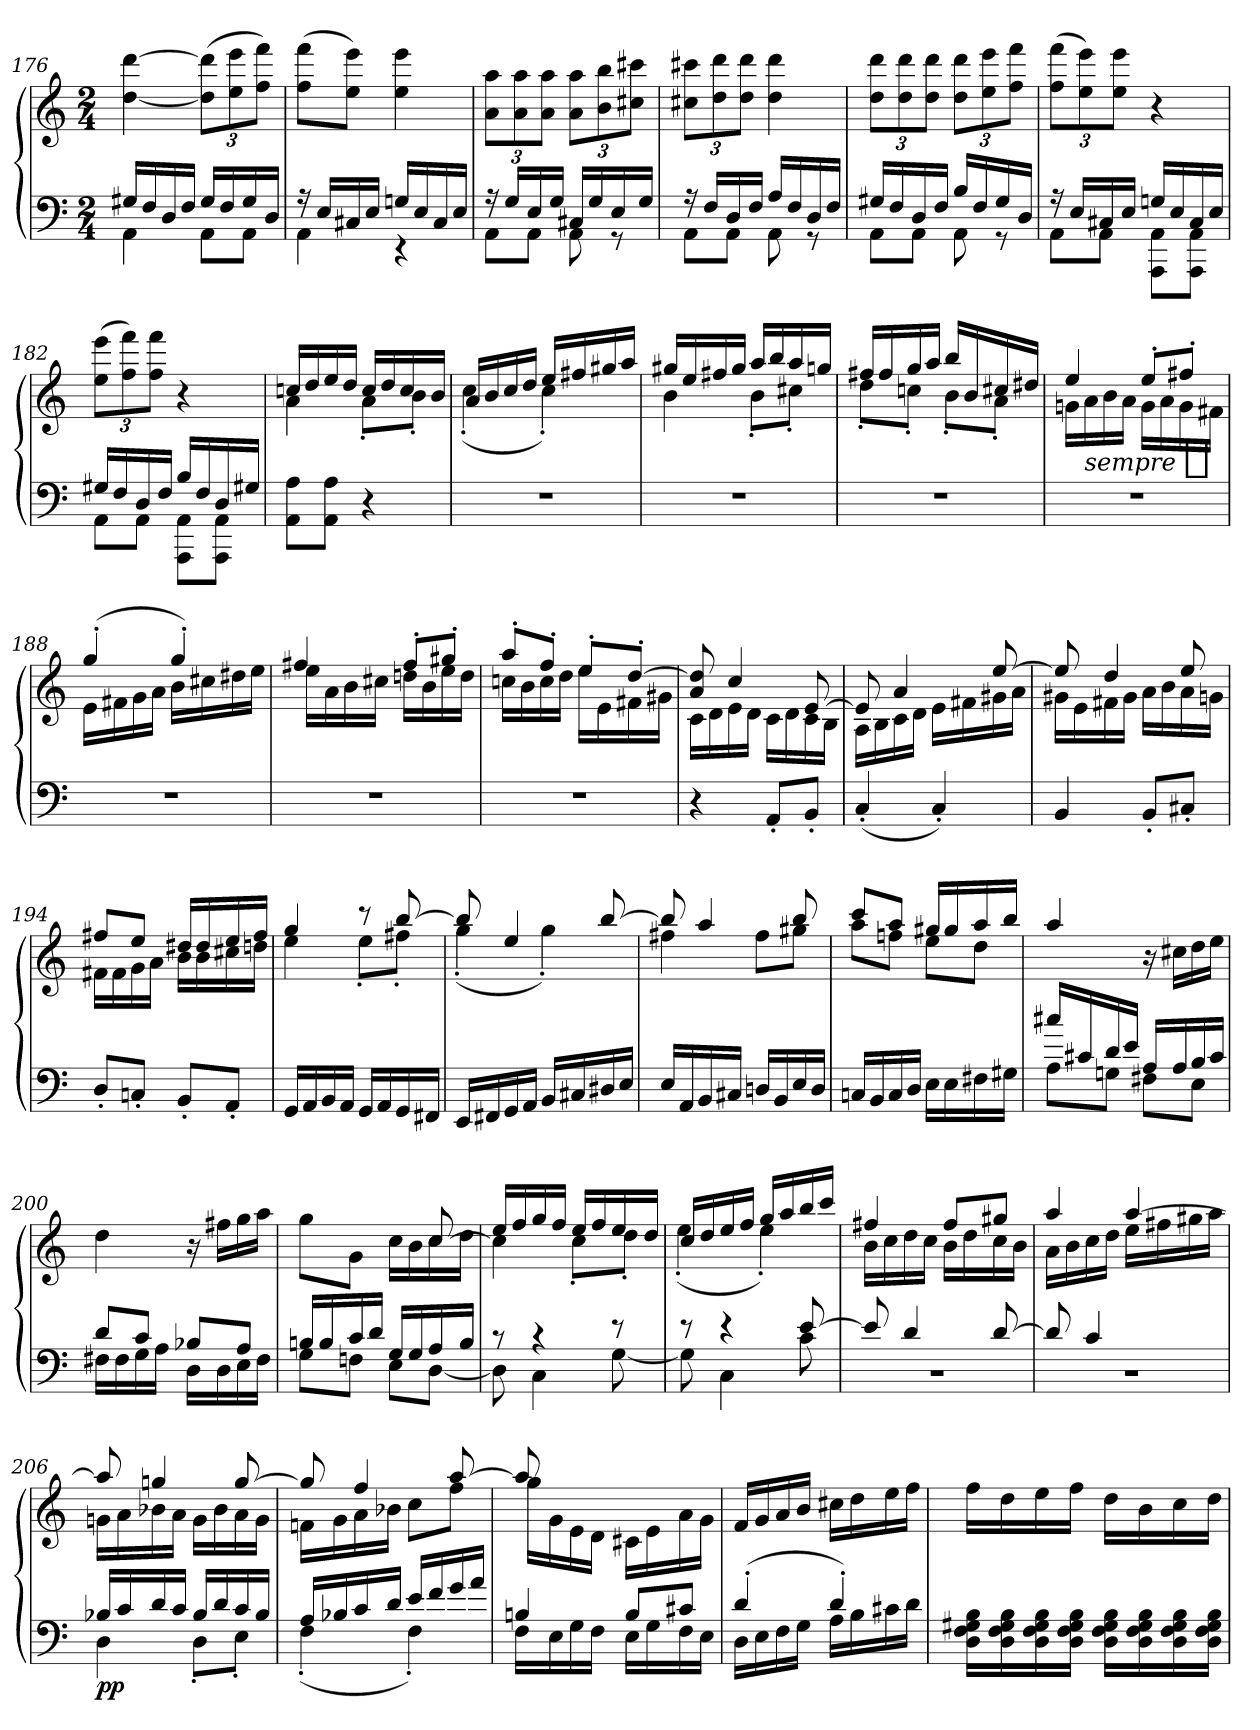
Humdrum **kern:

**kern	**kern	**dynam
*part1	*part1	*part1
*staff2	*staff1	*staff1/2
*clefF4	*clefG2	*
*k[]	*k[]	*
*M2/4	*M2/4	*
=176	=176	=176
*^	*	*
16G#X/LL	4AA\	[4dd\ [4ddd\	.
16F/	.	.	.
16D/	.	.	.
16F/JJ	.	.	.
*	*	*Xbrackettup	*
16G#/LL	8AA\L	(>12dd]\ 12ddd]\L	.
16F/	.	.	.
.	.	12ee\ 12eee\	.
16G#/	8AA\J	.	.
.	.	12ff\ 12fff\J)	.
16D/JJ	.	.	.
=177	=177	=177	=177
16r	4AA\	(>8ff\ 8fff\L	.
16E/LL	.	.	.
16C#X/	.	8ee\ 8eee\J)	.
16E/JJ	.	.	.
16Gn/LL	4r	4ee\ 4eee\	.
16E/	.	.	.
16C#/	.	.	.
16E/JJ	.	.	.
=178	=178	=178	=178
!	!	!	!LO:DY:b
16r	8AA\L	12a\ 12aa\L	cresc.
16G/LL	.	.	.
.	.	12a\ 12aa\	.
16E/	8AA\J	.	.
.	.	12a\ 12aa\J	.
16G/JJ	.	.	.
16C#X/LL	8AA\	12a\ 12aa\L	.
16G/	.	.	.
.	.	12b\ 12bb\	.
16E/	8r	.	.
.	.	12cc#X\ 12ccc#X\J	.
16G/JJ	.	.	.
=179	=179	=179	=179
16r	8AA\L	12cc#X\ 12ccc#X\L	.
16F/LL	.	.	.
.	.	12dd\ 12ddd\	.
16D/	8AA\J	.	.
.	.	12dd\ 12ddd\J	.
16F/JJ	.	.	.
16A/LL	8AA\	4dd\ 4ddd\	.
16F/	.	.	.
16D/	8r	.	.
16F/JJ	.	.	.
=180	=180	=180	=180
16G#X/LL	8AA\L	12dd\ 12ddd\L	.
16F/	.	.	.
.	.	12dd\ 12ddd\	.
16D/	8AA\J	.	.
.	.	12dd\ 12ddd\J	.
16F/JJ	.	.	.
16B/LL	8AA\	12dd\ 12ddd\L	.
16F/	.	.	.
.	.	12ee\ 12eee\	.
16G#/	8r	.	.
.	.	12ff\ 12fff\J	.
16D/JJ	.	.	.
=181	=181	=181	=181
!	!	!	!LO:DY:b
16r	8AA\L	(>12ff\ 12fff\L	dim.
16E/LL	.	.	.
.	.	12ee\ 12eee\)	.
16C#X/	8AA\J	.	.
.	.	12ee\ 12eee\J	.
16E/JJ	.	.	.
16Gn/LL	8AAA\ 8AA\L	4r	.
16E/	.	.	.
16C#/	8AAA\ 8AA\J	.	.
16E/JJ	.	.	.
=182	=182	=182	=182
16G#X/LL	8AA\L	(>12ee\ 12eee\L	.
16F/	.	.	.
.	.	12ff\ 12fff\)	.
16D/	8AA\J	.	.
.	.	12ff\ 12fff\J	.
16F/JJ	.	.	.
16B/LL	8AAA\ 8AA\L	4r	.
16F/	.	.	.
16D/	8AAA\ 8AA\J	.	.
16G#X/JJ	.	.	.
*v	*v	*	*
=183	=183	=183
*	*^	*
8AA\ 8A\L	16ccn/LL	4a\	.
.	16dd/	.	.
8AA\ 8A\J	16ee/	.	.
.	16dd/JJ	.	.
4r	16cc/LL	8a'\L	.
.	16dd/	.	.
.	16cc/	8b'\J	.
.	16b/JJ	.	.
=184	=184	=184	=184
2r	16a/LL	(<4cc'\	.
.	16b/	.	.
.	16cc/	.	.
.	16dd/JJ	.	.
.	16ee/LL	4cc'\)	.
.	16ff#X/	.	.
.	16gg#X/	.	.
.	16aa/JJ	.	.
=185	=185	=185	=185
2r	16gg#X/LL	4b\	.
.	16ee/	.	.
.	16ff#X/	.	.
.	16gg#/JJ	.	.
.	16aa/LL	8b'\L	.
.	16bb/	.	.
.	16aa/	8cc#X'\J	.
.	16ggn/JJ	.	.
=186	=186	=186	=186
2r	16ff#X/LL	8dd'\L	.
.	16ff#/	.	.
.	16gg/	8ccn'\J	.
.	16aa/JJ	.	.
.	16bb/LL	8b'\L	.
.	16b/	.	.
.	16cc#X/	8a'\J	.
.	16dd#X/JJ	.	.
=187	=187	=187	=187
2r	4ee/	16gn\LL	.
!	!	!	!LO:DY:b:t=sempre %s
.	.	16a\	pp
.	.	16b\	.
.	.	16a\JJ	.
.	8ee'/L	16g\LL	.
.	.	16a\	.
.	8ff#X'/J	16g\	.
.	.	16f#X\JJ	.
=188	=188	=188	=188
2r	(>4gg'/	16e\LL	.
.	.	16f#X\	.
.	.	16g\	.
.	.	16a\JJ	.
.	4gg'/)	16b\LL	.
.	.	16cc#X\	.
.	.	16dd#X\	.
.	.	16ee\JJ	.
=189	=189	=189	=189
2r	4ff#X/	16ee\LL	.
.	.	16a\	.
.	.	16b\	.
.	.	16cc#X\JJ	.
.	8ff#'/L	16ddn\LL	.
.	.	16b\	.
.	8gg#X'/J	16ee\	.
.	.	16dd\JJ	.
=190	=190	=190	=190
2r	8aa'/L	16ccn\LL	.
.	.	16b\	.
.	8ff'/J	16cc\	.
.	.	16dd\JJ	.
.	8ee'/L	16ee\LL	.
.	.	16e\	.
.	[8dd'/J	16f#X\	.
.	.	16g#X\JJ	.
=191	=191	=191	=191
4r	8a/ 8dd]/	16c\LL	.
.	.	16d\	.
.	4cc/	16e\	.
.	.	16d\JJ	.
8AA'/L	.	16c\LL	.
.	.	16d\	.
8BB'/J	[8e/	16c\	.
.	.	16B\JJ	.
=192	=192	=192	=192
(<4C'/	8e/]	16A\LL	.
.	.	16B\	.
.	4a/	16c\	.
.	.	16d\JJ	.
4C'/)	.	16e\LL	.
.	.	16f#X\	.
.	[8ee/	16g#X\	.
.	.	16a\JJ	.
=193	=193	=193	=193
4BB/	8ee/]	16g#X\LL	.
.	.	16e\	.
.	4dd/	16f#X\	.
.	.	16g#\JJ	.
8BB'/L	.	16a\LL	.
.	.	16b\	.
8C#X'/J	8ee/	16a\	.
.	.	16gn\JJ	.
=194	=194	=194	=194
8D'/L	8ff#X/L	16f#X\LL	.
.	.	16f#\	.
8Cn'/J	8ee/J	16g\	.
.	.	16a\JJ	.
8BB'/L	16dd#X/LL	16b\LL	.
.	16dd#/	16b\	.
8AA'/J	16ee/	16cc#X\	.
.	16ff#/JJ	16ddn\JJ	.
=195	=195	=195	=195
16GG/LL	4ee\	4gg/	.
16AA/	.	.	.
16BB/	.	.	.
16AA/JJ	.	.	.
16GG/LL	8r	8ee'\L	.
16AA/	.	.	.
16GG/	[8bb/	8ff#X'\J	.
16FF#X/JJ	.	.	.
=196	=196	=196	=196
16EE/LL	8bb/]	(<4gg'\	.
16FF#X/	.	.	.
16GG/	4ee/	.	.
16AA/JJ	.	.	.
16BB/LL	.	4gg'\)	.
16C#X/	.	.	.
16D#X/	[8bb/	.	.
16E/JJ	.	.	.
=197	=197	=197	=197
16E/LL	8bb/]	4ff#X\	.
16AA/	.	.	.
16BB/	4aa/	.	.
16C#X/JJ	.	.	.
16Dn/LL	.	8ff#\L	.
16BB/	.	.	.
16E/	8bb/	8gg#X\J	.
16D/JJ	.	.	.
=198	=198	=198	=198
16Cn/LL	8ccc/L	8aa\L	.
16BB/	.	.	.
16C/	8aa/J	8ffn\J	.
16D/JJ	.	.	.
16E\LL	16gg#X/LL	8ee\L	.
16E\	16gg#/	.	.
16F#X\	16aa/	8dd\J	.
16G#X\JJ	16bb/JJ	.	.
*	*v	*v	*
=199	=199	=199
*^	*	*
16cc#X/LL	8A\L	4aa/	.
16c#X/	.	.	.
16d/	8Gn\J	.	.
16e/JJ	.	.	.
16A/LL	8F#X\L	16r	.
16A/	.	16cc#X\LL	.
16B/	8E\J	16dd\	.
16c#/JJ	.	16ee\JJ	.
=200	=200	=200	=200
8d/L	16F#X\LL	4dd\	.
.	16F#\	.	.
8c/J	16G\	.	.
.	16A\JJ	.	.
8B-X/L	16D\LL	16r	.
.	16D\	16ff#X\LL	.
8A/J	16E\	16gg\	.
.	16F#\JJ	16aa\JJ	.
=201	=201	=201	=201
*	*	*^	*
16Bn/LL	8G\L	4.ryy	8gg\L	.
16B/	.	.	.	.
16c/	8Fn\J	.	8g\J	.
16d/JJ	.	.	.	.
16G/LL	8E\L	.	16cc\LL	.
16G/	.	.	16b\	.
16A/	[8D\J	[8cc/	16cc\	.
16B/JJ	.	.	16dd\JJ	.
=202	=202	=202	=202	=202
8r	8D\]	16ee/LL	4cc\]	.
.	.	16ff/	.	.
4r	4C\	16gg/	.	.
.	.	16ff/JJ	.	.
.	.	16ee/LL	8cc'\L	.
.	.	16ff/	.	.
8r	[8G\	16ee/	8dd'\J	.
.	.	16dd/JJ	.	.
=203	=203	=203	=203	=203
8r	8G\]	16cc/LL	(<4ee'\	.
.	.	16dd/	.	.
4r	4C\	16ee/	.	.
.	.	16ff/JJ	.	.
.	.	16gg/LL	4ee'\)	.
.	.	16aa/	.	.
[8e/	8c\	16bb/	.	.
.	.	16ccc/JJ	.	.
=204	=204	=204	=204	=204
8e/]	2r	4ff#X/	16b\LL	.
.	.	.	16cc\	.
4d/	.	.	16dd\	.
.	.	.	16cc\JJ	.
.	.	8ff#/L	16b\LL	.
.	.	.	16dd\	.
[8d/	.	8gg#X/J	16cc\	.
.	.	.	16b\JJ	.
=205	=205	=205	=205	=205
8d/]	2r	4aa/	16a\LL	.
.	.	.	16b\	.
4c/	.	.	16cc\	.
.	.	.	16dd\JJ	.
.	.	[4aa/	16ee\LL	.
.	.	.	16ff#X\	.
8ryy	.	.	16gg#X\	.
.	.	.	16aa\JJ	.
=206	=206	=206	=206	=206
!	!	!	!	!LO:DY:b=2
16B-X/LL	4D\	8aa/]	16gn\LL	pp
16c/	.	.	16a\	.
16d/	.	4ggn/	16b-X\	.
16c/JJ	.	.	16a\JJ	.
16B-/LL	8D'\L	.	16g\LL	.
16d/	.	.	16b-\	.
16c/	8E'\J	[8gg/	16a\	.
16B-/JJ	.	.	16g\JJ	.
=207	=207	=207	=207	=207
16A/LL	(<4F'\	8gg/]	16fn\LL	.
16B-X/	.	.	16g\	.
16c/	.	4ff/	16a\	.
16d/JJ	.	.	16b-X\JJ	.
16e/LL	4F'\)	.	8cc\L	.
16f/	.	.	.	.
16g/	.	[8aa/	8ff\J	.
16a/JJ	.	.	.	.
=208	=208	=208	=208	=208
4Bn/	16F\LL	8aa/]	16gg\LL	.
.	16E\	.	16g\	.
.	16G\	4.ryy	16e\	.
.	16F\JJ	.	16d\JJ	.
8B/L	16E\LL	.	16c#X\LL	.
.	16G\	.	16e\	.
8c#X/J	16F\	.	16a\	.
.	16E\JJ	.	16g\JJ	.
*	*	*v	*v	*
=209	=209	=209	=209
(>4d'/	16D\LL	16f/LL	.
.	16E\	16g/	.
.	16F\	16a/	.
.	16G\JJ	16b/JJ	.
4d'/)	16A\LL	16cc#X\LL	.
.	16B\	16dd\	.
.	16c#X\	16ee\	.
.	16d\JJ	16ff\JJ	.
=210	=210	=210	=210
!	!	!	!LO:DY:b
*v	*v	*	*
16D\ 16F\ 16G#X\ 16B\LL	16ff\LL	cresc.
16D\ 16F\ 16G#\ 16B\	16dd\	.
16D\ 16F\ 16G#\ 16B\	16ee\	.
16D\ 16F\ 16G#\ 16B\JJ	16ff\JJ	.
16D\ 16F\ 16G#\ 16B\LL	16dd\LL	.
16D\ 16F\ 16G#\ 16B\	16b\	.
16D\ 16F\ 16G#\ 16B\	16cc\	.
16D\ 16F\ 16G#\ 16B\JJ	16dd\JJ	.
=	=	=
*-	*-	*-
